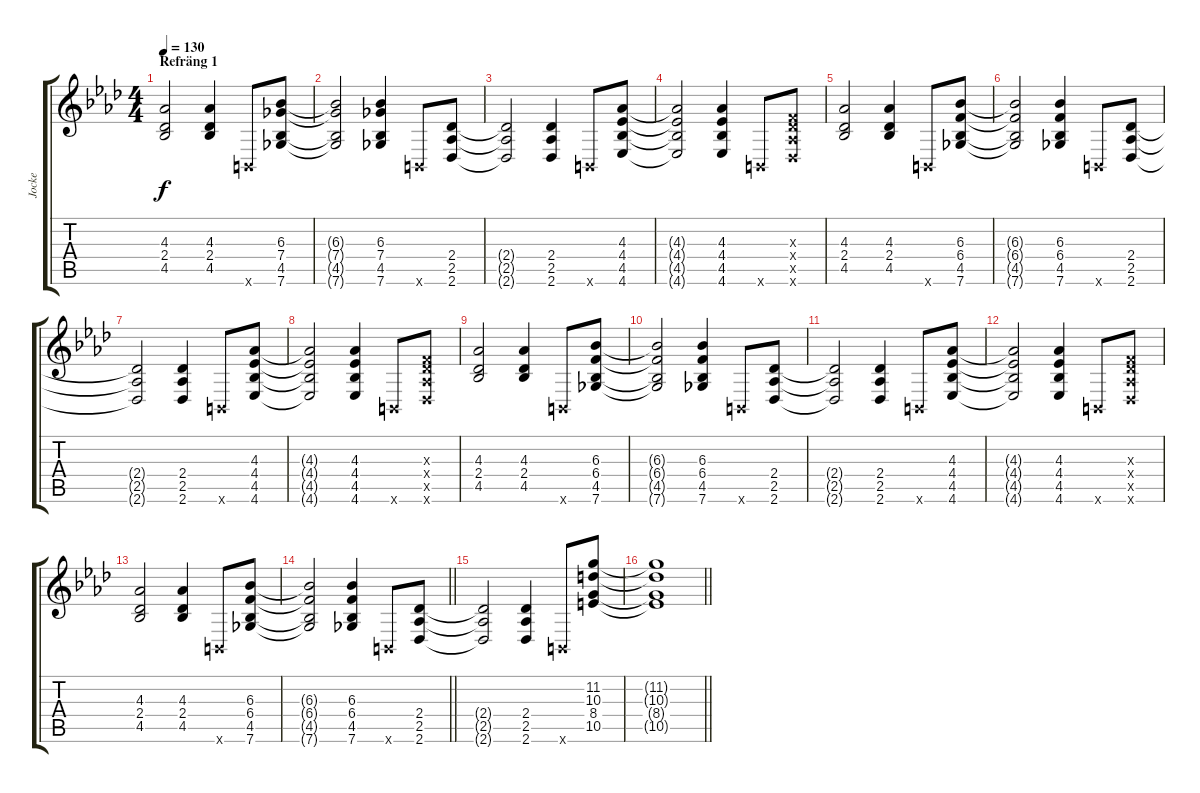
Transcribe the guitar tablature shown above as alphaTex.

\track ("Jocke" "Jocke") {instrument distortionguitar}
\staff {score tabs}
\tuning (Db4 Ab3 E3 B2 Gb2 B1) {hide}
\ts (4 4)
\section ("" "Refräng 1")
\tempo 130
\clef g2
\ks ab
(4.3 2.4 4.5).2{dy f} (4.3 2.4 4.5).4 0.6{x}.8 (6.3 7.4 4.5 7.6).8 |
(6.3{t} 7.4{t} 4.5{t} 7.6{t}).2 (6.3 7.4 4.5 7.6).4 0.6{x}.8 (2.4 2.5 2.6).8 |
(2.4{t} 2.5{t} 2.6{t}).2 (2.4 2.5 2.6).4 0.6{x}.8 (4.3 4.4 4.5 4.6).8 |
(4.3{t} 4.4{t} 4.5{t} 4.6{t}).2 (4.3 4.4 4.5 4.6).4 0.6{x}.8 (1.3{x} 2.4{x} 2.5{x} 2.6{x}).8 |
(4.3 2.4 4.5).2 (4.3 2.4 4.5).4 0.6{x}.8 (6.3 6.4 4.5 7.6).8 |
(6.3{t} 6.4{t} 4.5{t} 7.6{t}).2 (6.3 6.4 4.5 7.6).4 0.6{x}.8 (2.4 2.5 2.6).8 |
(2.4{t} 2.5{t} 2.6{t}).2 (2.4 2.5 2.6).4 0.6{x}.8 (4.3 4.4 4.5 4.6).8 |
(4.3{t} 4.4{t} 4.5{t} 4.6{t}).2 (4.3 4.4 4.5 4.6).4 0.6{x}.8 (1.3{x} 2.4{x} 2.5{x} 2.6{x}).8 |
(4.3 2.4 4.5).2 (4.3 2.4 4.5).4 0.6{x}.8 (6.3 6.4 4.5 7.6).8 |
(6.3{t} 6.4{t} 4.5{t} 7.6{t}).2 (6.3 6.4 4.5 7.6).4 0.6{x}.8 (2.4 2.5 2.6).8 |
(2.4{t} 2.5{t} 2.6{t}).2 (2.4 2.5 2.6).4 0.6{x}.8 (4.3 4.4 4.5 4.6).8 |
(4.3{t} 4.4{t} 4.5{t} 4.6{t}).2 (4.3 4.4 4.5 4.6).4 0.6{x}.8 (1.3{x} 2.4{x} 2.5{x} 2.6{x}).8 |
(4.3 2.4 4.5).2 (4.3 2.4 4.5).4 0.6{x}.8 (6.3 6.4 4.5 7.6).8 |
\barLineRight lightlight
(6.3{t} 6.4{t} 4.5{t} 7.6{t}).2 (6.3 6.4 4.5 7.6).4 0.6{x}.8 (2.4 2.5 2.6).8 |
\section ("" "")
(2.4{t} 2.5{t} 2.6{t}).2 (2.4 2.5 2.6).4 0.6{x}.8 (11.2 10.3 8.4 10.5).8 |
\barLineRight lightlight
(11.2{t} 10.3{t} 8.4{t} 10.5{t}).1
